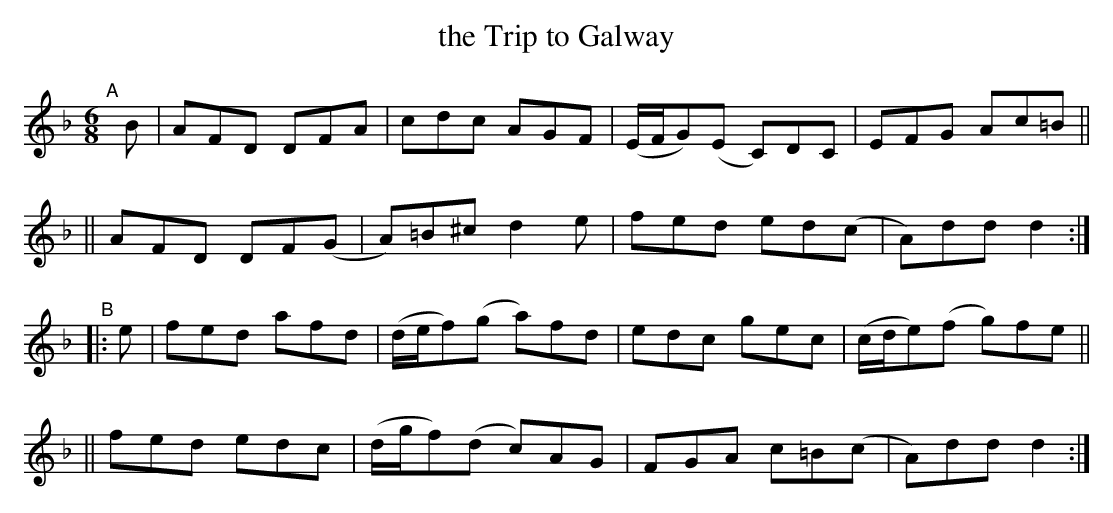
X:1
T: the Trip to Galway
M: 6/8
L: 1/8
K: Dm	% actually Ddorian
"^A"[|] B \
 | AFD DFA | cdc AGF | (E/F/G)(E C)DC | EFG Ac=B ||
|| AFD DF(G | A)=B^c d2e | fed ed(c | A)dd d2 :|
"^B"|: e \
 | fed afd | (d/e/f)(g a)fd | edc gec | (c/d/e)(f g)fe ||
|| fed edc | (d/g/f)(d c)AG | FGA c=B(c | A)dd d2 :|
